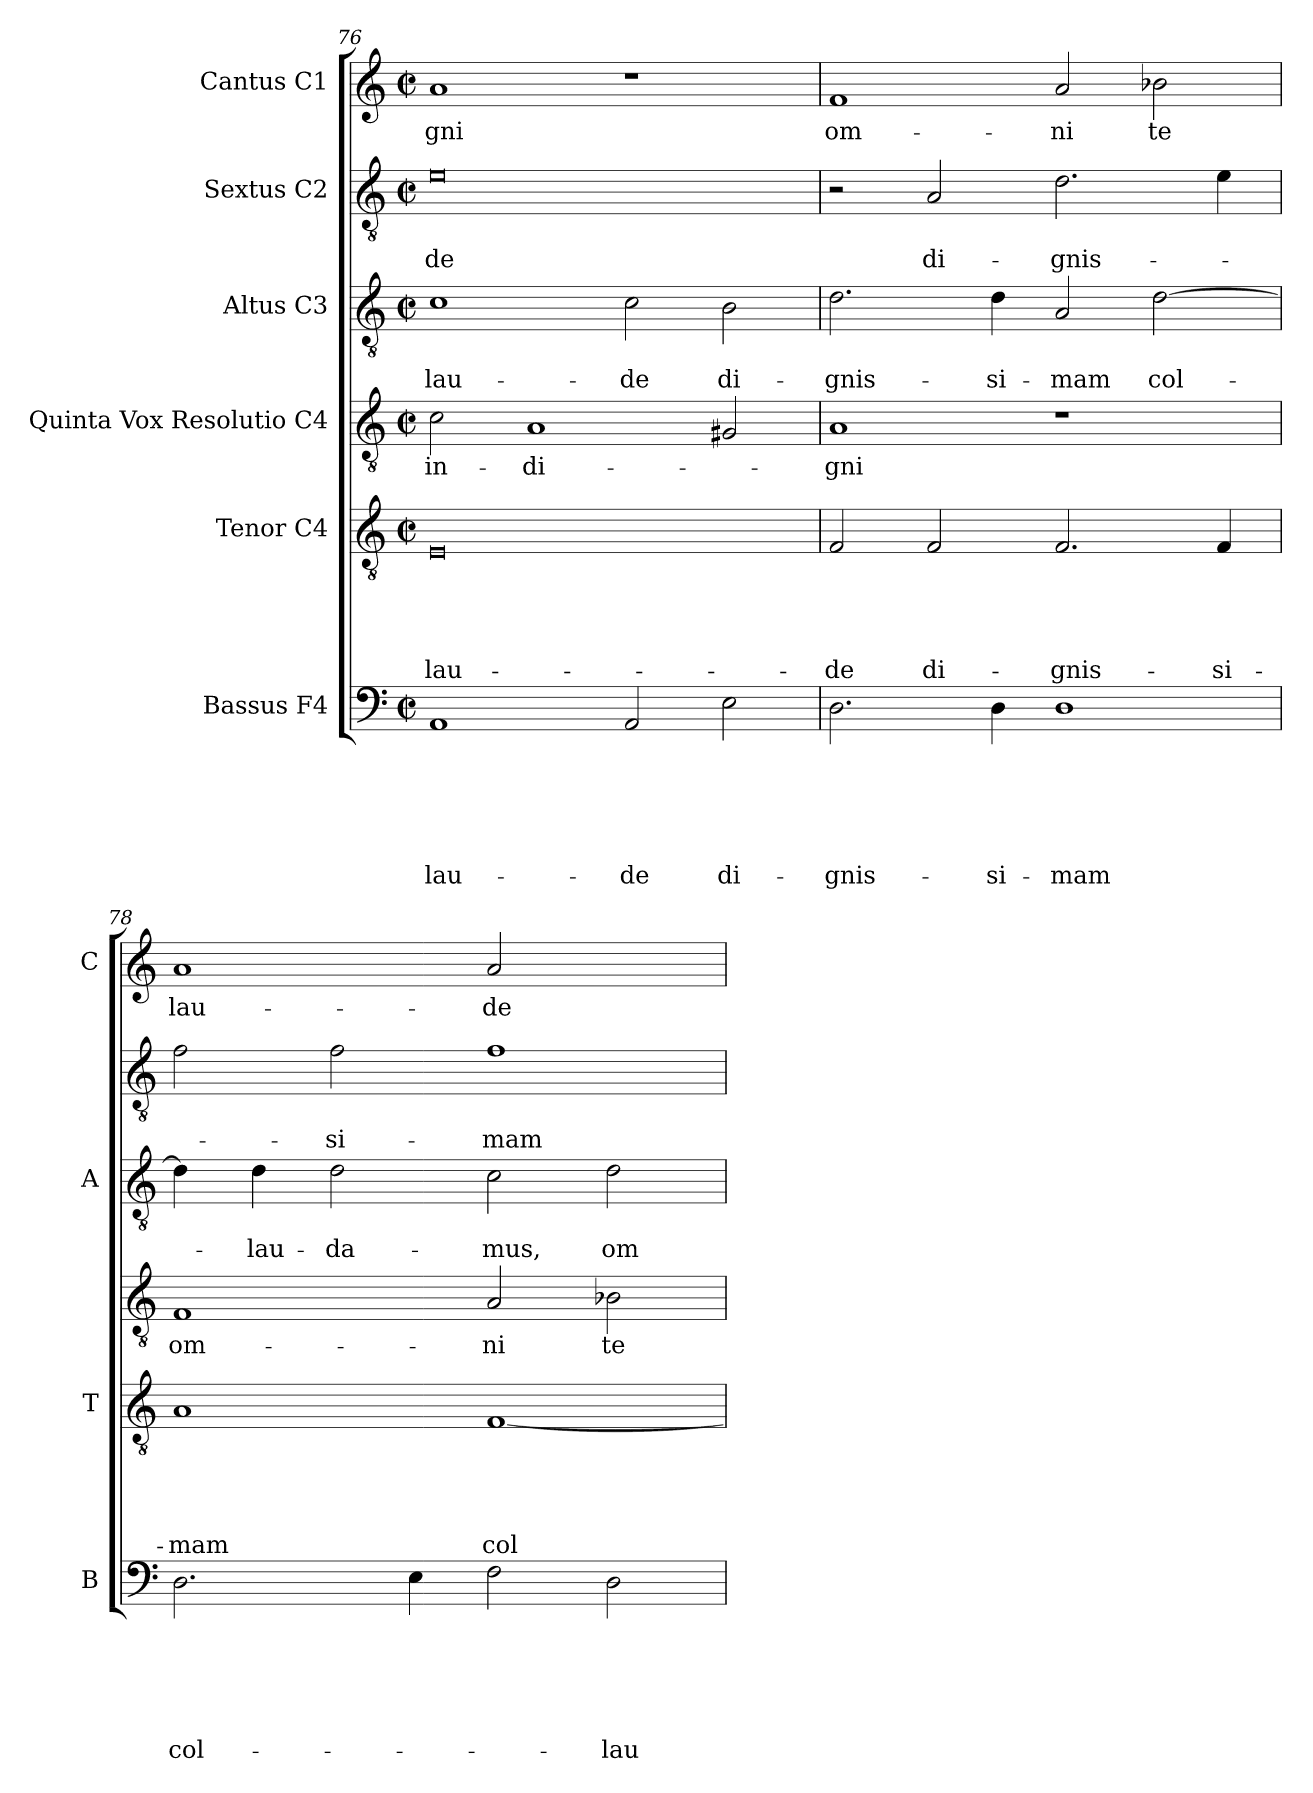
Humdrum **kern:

**kern	**text	**text	**text	**text	**text	**text	**kern	**text	**text	**text	**text	**text	**kern	**text	**kern	**text	**text	**kern	**text	**text	**kern	**text
*part6	*part6	*part6	*part6	*part6	*part6	*part6	*part5	*part5	*part5	*part5	*part5	*part5	*part4	*part4	*part3	*part3	*part3	*part2	*part2	*part2	*part1	*part1
*staff6	*staff6	*staff6	*staff6	*staff6	*staff6	*staff6	*staff5	*staff5	*staff5	*staff5	*staff5	*staff5	*staff4	*staff4	*staff3	*staff3	*staff3	*staff2	*staff2	*staff2	*staff1	*staff1
*I"Bassus F4	*	*	*	*	*	*	*I"Tenor C4	*	*	*	*	*	*I"Quinta Vox Resolutio C4	*	*I"Altus C3	*	*	*I"Sextus C2	*	*	*I"Cantus C1	*
*I'B	*	*	*	*	*	*	*I'T	*	*	*	*	*	*	*	*I'A	*	*	*	*	*	*I'C	*
*clefF4	*	*	*	*	*	*	*clefGv2	*	*	*	*	*	*clefGv2	*	*clefGv2	*	*	*clefGv2	*	*	*clefG2	*
*k[]	*	*	*	*	*	*	*k[]	*	*	*	*	*	*k[]	*	*k[]	*	*	*k[]	*	*	*k[]	*
*C:	*	*	*	*	*	*	*C:	*	*	*	*	*	*C:	*	*C:	*	*	*C:	*	*	*C:	*
*M2/2	*	*	*	*	*	*	*M2/2	*	*	*	*	*	*M2/2	*	*M2/2	*	*	*M2/2	*	*	*M2/2	*
*met(c|)	*	*	*	*	*	*	*met(c|)	*	*	*	*	*	*met(c|)	*	*met(c|)	*	*	*met(c|)	*	*	*met(c|)	*
=76	=76	=76	=76	=76	=76	=76	=76	=76	=76	=76	=76	=76	=76	=76	=76	=76	=76	=76	=76	=76	=76	=76
!	!	!	!	!	!	!LO:LY:b	!	!	!	!	!	!LO:LY:b	!	!LO:LY:b	!	!	!LO:LY:b	!	!	!LO:LY:b	!	!LO:LY:b
1AA	.	.	.	.	.	lau-	0E	.	.	.	.	lau-	2c\	in-	1c	.	lau-	0e	.	-de	1a	-gni
!	!	!	!	!	!	!	!	!	!	!	!	!	!	!LO:LY:b	!	!	!	!	!	!	!	!
.	.	.	.	.	.	.	.	.	.	.	.	.	1A	-di-	.	.	.	.	.	.	.	.
!	!	!	!	!	!	!LO:LY:b	!	!	!	!	!	!	!	!	!	!	!LO:LY:b	!	!	!	!	!
2AA/	.	.	.	.	.	-de	.	.	.	.	.	.	.	.	2c\	.	-de	.	.	.	1r	.
!	!	!	!	!	!	!LO:LY:b	!	!	!	!	!	!	!	!	!	!	!LO:LY:b	!	!	!	!	!
2E\	.	.	.	.	.	di-	.	.	.	.	.	.	2G#X/	.	2B\	.	di-	.	.	.	.	.
=77	=77	=77	=77	=77	=77	=77	=77	=77	=77	=77	=77	=77	=77	=77	=77	=77	=77	=77	=77	=77	=77	=77
!	!	!	!	!	!	!LO:LY:b	!	!	!	!	!	!LO:LY:b	!	!LO:LY:b	!	!	!LO:LY:b	!	!	!	!	!LO:LY:b
2.D\	.	.	.	.	.	-gnis-	2F/	.	.	.	.	-de	1A	-gni	2.d\	.	-gnis-	2r	.	.	1f	om-
!	!	!	!	!	!	!	!	!	!	!	!	!LO:LY:b	!	!	!	!	!	!	!	!LO:LY:b	!	!
.	.	.	.	.	.	.	2F/	.	.	.	.	di-	.	.	.	.	.	2A/	.	di-	.	.
!	!	!	!	!	!	!LO:LY:b	!	!	!	!	!	!	!	!	!	!	!LO:LY:b	!	!	!	!	!
4D\	.	.	.	.	.	-si-	.	.	.	.	.	.	.	.	4d\	.	-si-	.	.	.	.	.
!	!	!	!	!	!	!LO:LY:b	!	!	!	!	!	!LO:LY:b	!	!	!	!	!LO:LY:b	!	!	!LO:LY:b	!	!LO:LY:b
1D	.	.	.	.	.	-mam	2.F/	.	.	.	.	-gnis-	1r	.	2A/	.	-mam	2.d\	.	-gnis-	2a/	-ni
!	!	!	!	!	!	!	!	!	!	!	!	!	!	!	!	!	!LO:LY:b	!	!	!	!	!LO:LY:b
.	.	.	.	.	.	.	.	.	.	.	.	.	.	.	[2d\	.	col-	.	.	.	2b-X\	te
!	!	!	!	!	!	!	!	!	!	!	!	!LO:LY:b	!	!	!	!	!	!	!	!	!	!
.	.	.	.	.	.	.	4F/	.	.	.	.	-si-	.	.	.	.	.	4e\	.	.	.	.
=78	=78	=78	=78	=78	=78	=78	=78	=78	=78	=78	=78	=78	=78	=78	=78	=78	=78	=78	=78	=78	=78	=78
!	!	!	!	!	!	!LO:LY:b	!	!	!	!	!	!LO:LY:b	!	!LO:LY:b	!	!	!	!	!	!	!	!LO:LY:b
2.D\	.	.	.	.	.	col-	1A	.	.	.	.	-mam	1F	om-	4d\]	.	.	2f\	.	.	1a	lau-
!	!	!	!	!	!	!	!	!	!	!	!	!	!	!	!	!	!LO:LY:b	!	!	!	!	!
.	.	.	.	.	.	.	.	.	.	.	.	.	.	.	4d\	.	-lau-	.	.	.	.	.
!	!	!	!	!	!	!	!	!	!	!	!	!	!	!	!	!	!LO:LY:b	!	!	!LO:LY:b	!	!
.	.	.	.	.	.	.	.	.	.	.	.	.	.	.	2d\	.	-da-	2f\	.	-si-	.	.
4E\	.	.	.	.	.	.	.	.	.	.	.	.	.	.	.	.	.	.	.	.	.	.
!	!	!	!	!	!	!	!	!	!	!	!	!LO:LY:b	!	!LO:LY:b	!	!	!LO:LY:b	!	!	!LO:LY:b	!	!LO:LY:b
2F\	.	.	.	.	.	.	[1F	.	.	.	.	col-	2A/	-ni	2c\	.	-mus,	1f	.	-mam	2a/	-de
!	!	!	!	!	!	!LO:LY:b	!	!	!	!	!	!	!	!LO:LY:b	!	!	!LO:LY:b	!	!	!	!	!LO:LY:b
2D\	.	.	.	.	.	-lau-	.	.	.	.	.	.	2B-X\	te	2d\	.	om-	.	.	.	2f/yy	di-
=	=	=	=	=	=	=	=	=	=	=	=	=	=	=	=	=	=	=	=	=	=	=
*-	*-	*-	*-	*-	*-	*-	*-	*-	*-	*-	*-	*-	*-	*-	*-	*-	*-	*-	*-	*-	*-	*-
